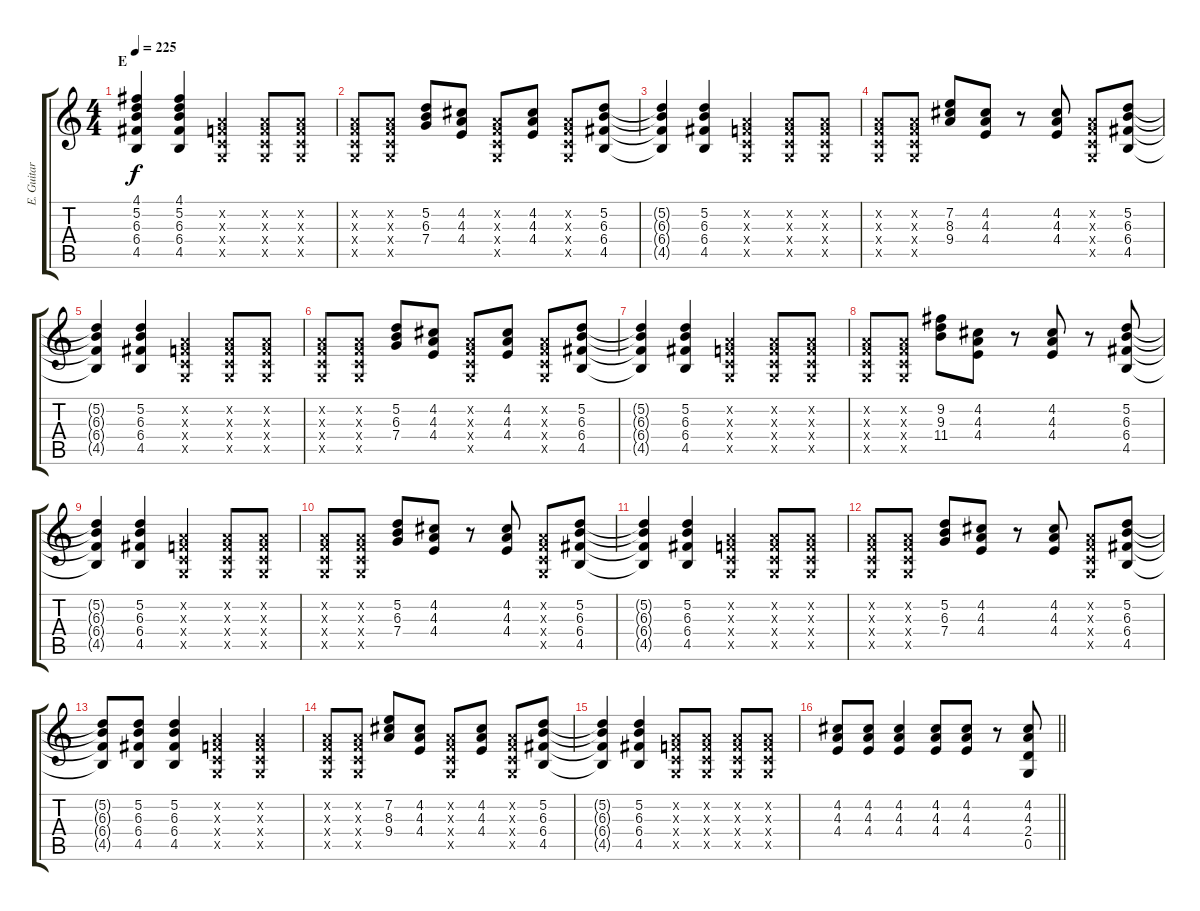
\track ("E. Guitar I (Uruha)" "E. Guitar ") {instrument overdrivenguitar}
\staff {score tabs}
\tuning (D4 A3 F3 C3 G2 C2) {hide}
\ts (4 4)
\section ("" "E")
\tempo 225
\clef g2
\ks c
(4.1{t} 5.2{t} 6.3{t} 6.4{t} 4.5{t}).4{dy f} (4.1 5.2 6.3 6.4 4.5).4 (0.2{x} 0.3{x} 0.4{x} 0.5{x}).4 (0.2{x} 0.3{x} 0.4{x} 0.5{x}).8 (0.2{x} 0.3{x} 0.4{x} 0.5{x}).8 |
(0.2{x} 0.3{x} 0.4{x} 0.5{x}).8 (0.2{x} 0.3{x} 0.4{x} 0.5{x}).8 (5.2 6.3 7.4).8 (4.2 4.3 4.4).8 (0.2{x} 0.3{x} 0.4{x} 0.5{x}).8 (4.2 4.3 4.4).8 (0.2{x} 0.3{x} 0.4{x} 0.5{x}).8 (5.2 6.3 6.4 4.5).8 |
(5.2{t} 6.3{t} 6.4{t} 4.5{t}).4 (5.2 6.3 6.4 4.5).4 (0.2{x} 0.3{x} 0.4{x} 0.5{x}).4 (0.2{x} 0.3{x} 0.4{x} 0.5{x}).8 (0.2{x} 0.3{x} 0.4{x} 0.5{x}).8 |
(0.2{x} 0.3{x} 0.4{x} 0.5{x}).8 (0.2{x} 0.3{x} 0.4{x} 0.5{x}).8 (7.2 8.3 9.4).8 (4.2 4.3 4.4).8 r.8 (4.2 4.3 4.4).8 (0.2{x} 0.3{x} 0.4{x} 0.5{x}).8 (5.2 6.3 6.4 4.5).8 |
(5.2{t} 6.3{t} 6.4{t} 4.5{t}).4 (5.2 6.3 6.4 4.5).4 (0.2{x} 0.3{x} 0.4{x} 0.5{x}).4 (0.2{x} 0.3{x} 0.4{x} 0.5{x}).8 (0.2{x} 0.3{x} 0.4{x} 0.5{x}).8 |
(0.2{x} 0.3{x} 0.4{x} 0.5{x}).8 (0.2{x} 0.3{x} 0.4{x} 0.5{x}).8 (5.2 6.3 7.4).8 (4.2 4.3 4.4).8 (0.2{x} 0.3{x} 0.4{x} 0.5{x}).8 (4.2 4.3 4.4).8 (0.2{x} 0.3{x} 0.4{x} 0.5{x}).8 (5.2 6.3 6.4 4.5).8 |
(5.2{t} 6.3{t} 6.4{t} 4.5{t}).4 (5.2 6.3 6.4 4.5).4 (0.2{x} 0.3{x} 0.4{x} 0.5{x}).4 (0.2{x} 0.3{x} 0.4{x} 0.5{x}).8 (0.2{x} 0.3{x} 0.4{x} 0.5{x}).8 |
(0.2{x} 0.3{x} 0.4{x} 0.5{x}).8 (0.2{x} 0.3{x} 0.4{x} 0.5{x}).8 (9.2 9.3 11.4).8 (4.2 4.3 4.4).8 r.8 (4.2 4.3 4.4).8 r.8 (5.2 6.3 6.4 4.5).8 |
(5.2{t} 6.3{t} 6.4{t} 4.5{t}).4 (5.2 6.3 6.4 4.5).4 (0.2{x} 0.3{x} 0.4{x} 0.5{x}).4 (0.2{x} 0.3{x} 0.4{x} 0.5{x}).8 (0.2{x} 0.3{x} 0.4{x} 0.5{x}).8 |
(0.2{x} 0.3{x} 0.4{x} 0.5{x}).8 (0.2{x} 0.3{x} 0.4{x} 0.5{x}).8 (5.2 6.3 7.4).8 (4.2 4.3 4.4).8 r.8 (4.2 4.3 4.4).8 (0.2{x} 0.3{x} 0.4{x} 0.5{x}).8 (5.2 6.3 6.4 4.5).8 |
(5.2{t} 6.3{t} 6.4{t} 4.5{t}).4 (5.2 6.3 6.4 4.5).4 (0.2{x} 0.3{x} 0.4{x} 0.5{x}).4 (0.2{x} 0.3{x} 0.4{x} 0.5{x}).8 (0.2{x} 0.3{x} 0.4{x} 0.5{x}).8 |
(0.2{x} 0.3{x} 0.4{x} 0.5{x}).8 (0.2{x} 0.3{x} 0.4{x} 0.5{x}).8 (5.2 6.3 7.4).8 (4.2 4.3 4.4).8 r.8 (4.2 4.3 4.4).8 (0.2{x} 0.3{x} 0.4{x} 0.5{x}).8 (5.2 6.3 6.4 4.5).8 |
(5.2{t} 6.3{t} 6.4{t} 4.5{t}).8 (5.2 6.3 6.4 4.5).8 (5.2 6.3 6.4 4.5).4 (0.2{x} 0.3{x} 0.4{x} 0.5{x}).4 (0.2{x} 0.3{x} 0.4{x} 0.5{x}).4 |
(0.2{x} 0.3{x} 0.4{x} 0.5{x}).8 (0.2{x} 0.3{x} 0.4{x} 0.5{x}).8 (7.2 8.3 9.4).8 (4.2 4.3 4.4).8 (0.2{x} 0.3{x} 0.4{x} 0.5{x}).8 (4.2 4.3 4.4).8 (0.2{x} 0.3{x} 0.4{x} 0.5{x}).8 (5.2 6.3 6.4 4.5).8 |
(5.2{t} 6.3{t} 6.4{t} 4.5{t}).4 (5.2 6.3 6.4 4.5).4 (0.2{x} 0.3{x} 0.4{x} 0.5{x}).8 (0.2{x} 0.3{x} 0.4{x} 0.5{x}).8 (0.2{x} 0.3{x} 0.4{x} 0.5{x}).8 (0.2{x} 0.3{x} 0.4{x} 0.5{x}).8 |
\barLineRight lightlight
(4.2 4.3 4.4).8 (4.2 4.3 4.4).8 (4.2 4.3 4.4).4 (4.2 4.3 4.4).8 (4.2 4.3 4.4).8 r.8 (4.2 4.3 2.4 0.5).8
